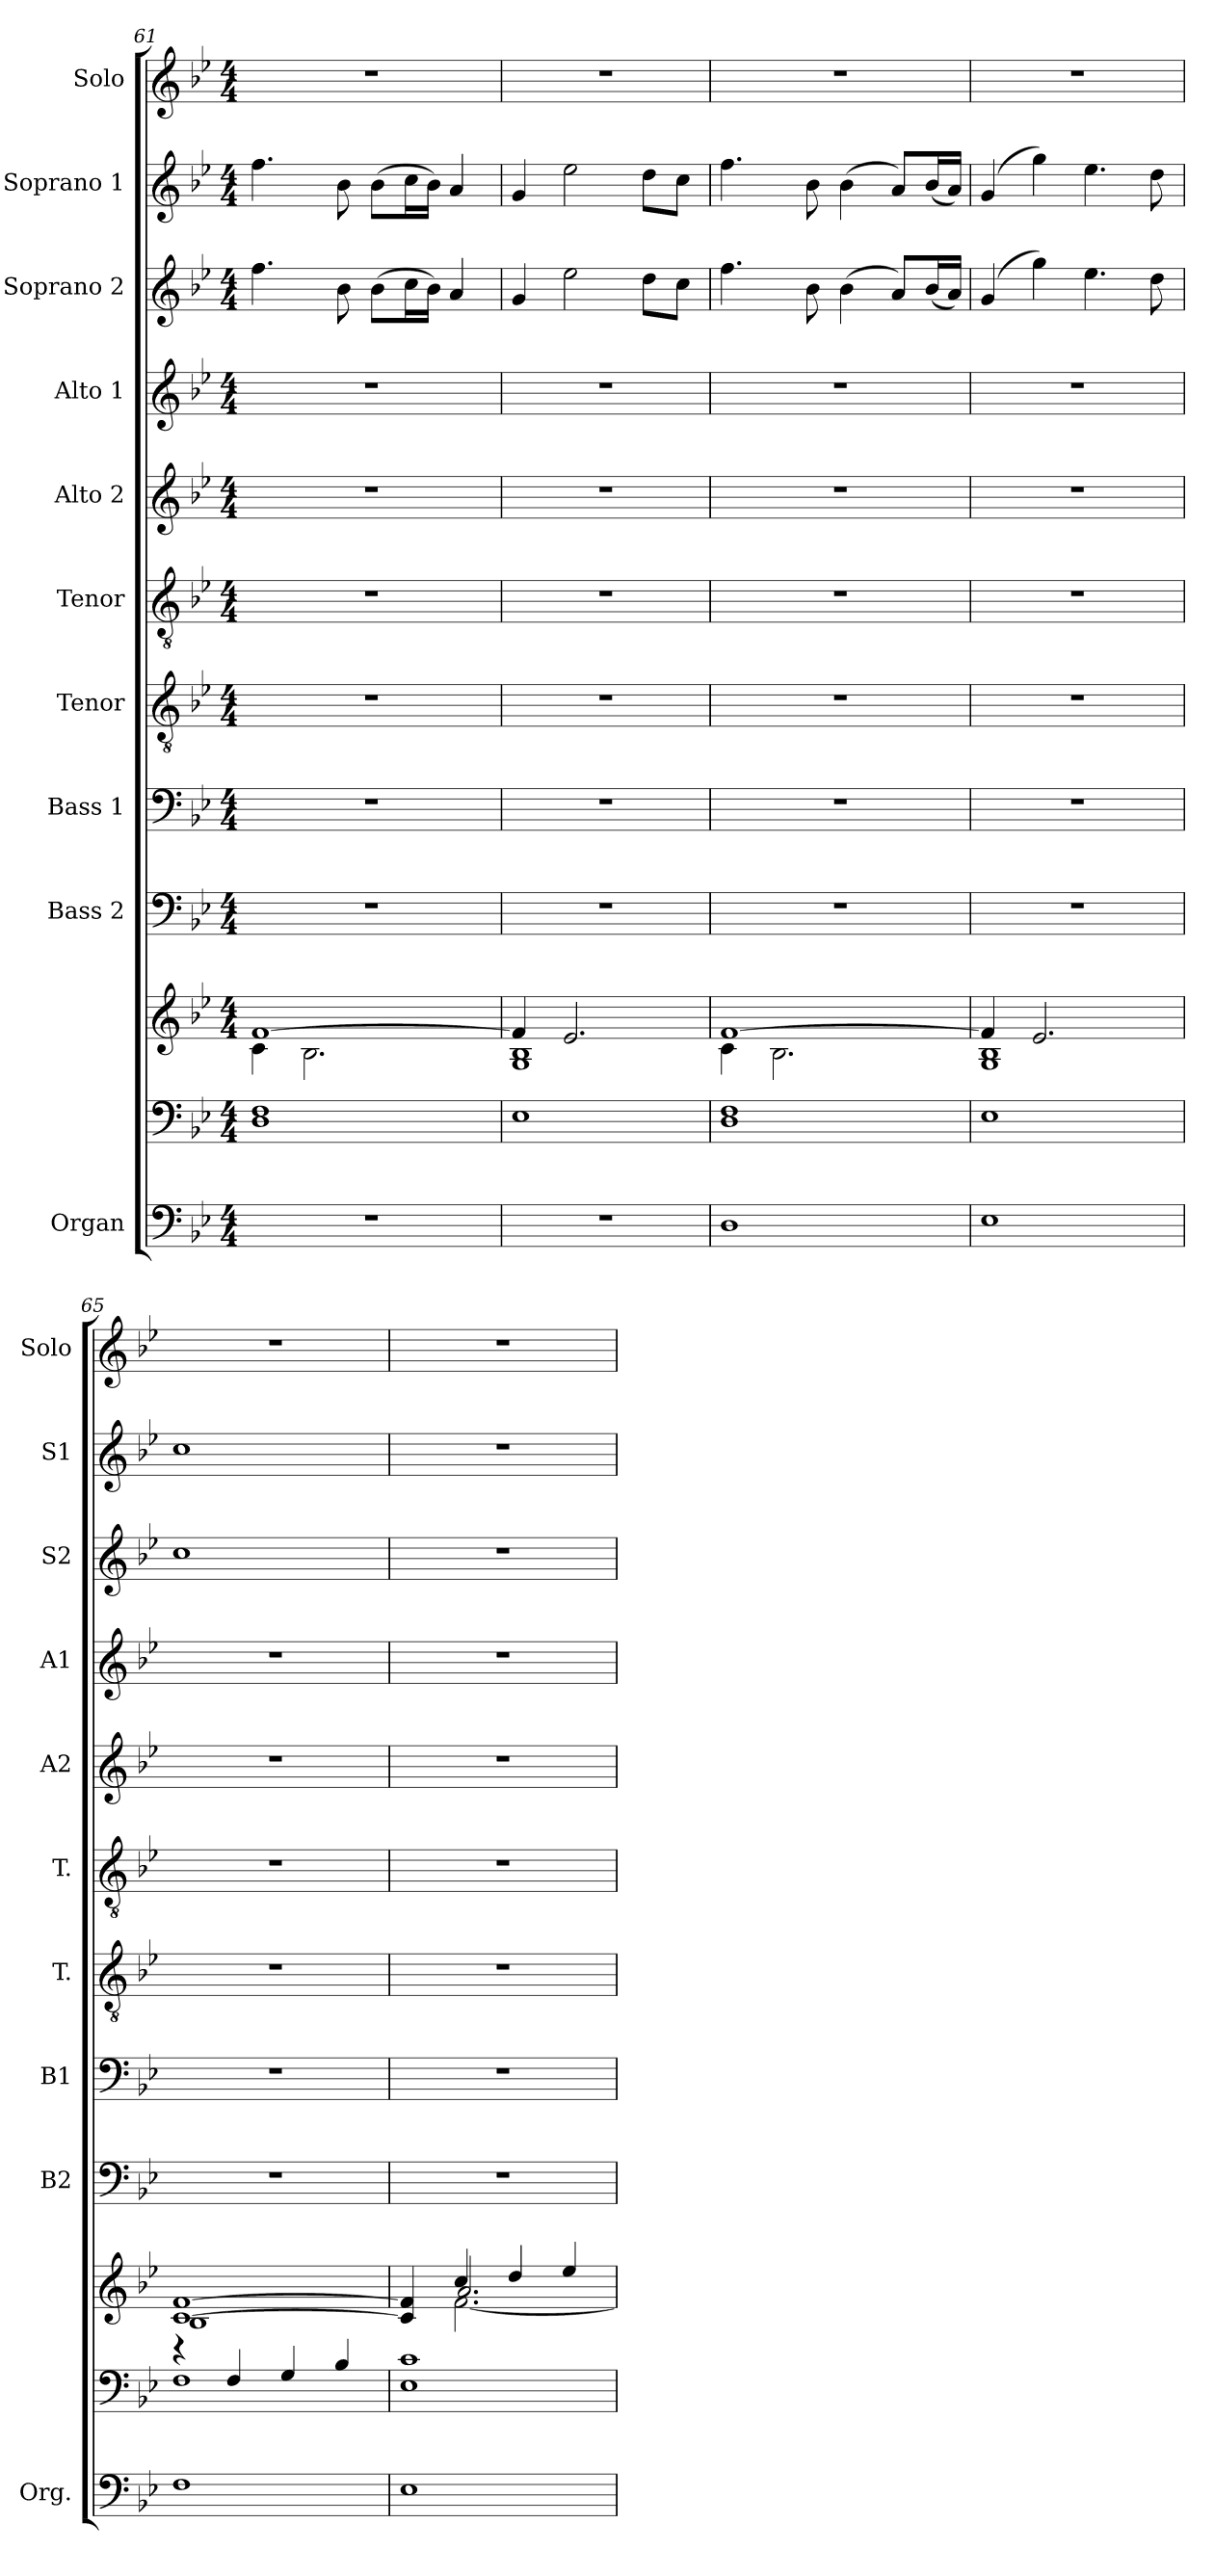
**kern	**kern	**kern	**kern	**kern	**kern	**kern	**kern	**kern	**kern	**kern	**kern
*part10	*part10	*part10	*part9	*part8	*part7	*part6	*part5	*part4	*part3	*part2	*part1
*staff12	*staff11	*staff10	*staff9	*staff8	*staff7	*staff6	*staff5	*staff4	*staff3	*staff2	*staff1
*I"Organ	*	*	*I"Bass 2	*I"Bass 1	*I"Tenor	*I"Tenor	*I"Alto 2	*I"Alto 1	*I"Soprano 2	*I"Soprano 1	*I"Solo
*I'Org.	*	*	*I'B2	*I'B1	*I'T.	*I'T.	*I'A2	*I'A1	*I'S2	*I'S1	*I'Solo
*clefF4	*clefF4	*clefG2	*clefF4	*clefF4	*clefGv2	*clefGv2	*clefG2	*clefG2	*clefG2	*clefG2	*clefG2
*k[b-e-]	*k[b-e-]	*k[b-e-]	*k[b-e-]	*k[b-e-]	*k[b-e-]	*k[b-e-]	*k[b-e-]	*k[b-e-]	*k[b-e-]	*k[b-e-]	*k[b-e-]
*M4/4	*M4/4	*M4/4	*M4/4	*M4/4	*M4/4	*M4/4	*M4/4	*M4/4	*M4/4	*M4/4	*M4/4
=61	=61	=61	=61	=61	=61	=61	=61	=61	=61	=61	=61
*	*	*^	*	*	*	*	*	*	*	*	*
1r	1D 1F	[1f	4c\	1r	1r	1r	1r	1r	1r	4.ff\	4.ff\	1r
.	.	.	2.B-\	.	.	.	.	.	.	.	.	.
.	.	.	.	.	.	.	.	.	.	8b-\	8b-\	.
.	.	.	.	.	.	.	.	.	.	(>8b-\L	(>8b-\L	.
.	.	.	.	.	.	.	.	.	.	16cc\L	16cc\L	.
.	.	.	.	.	.	.	.	.	.	16b-\JJ)	16b-\JJ)	.
.	.	.	.	.	.	.	.	.	.	4a/	4a/	.
=62	=62	=62	=62	=62	=62	=62	=62	=62	=62	=62	=62	=62
1r	1E-	4f/]	1G 1B-	1r	1r	1r	1r	1r	1r	4g/	4g/	1r
.	.	2.e-/	.	.	.	.	.	.	.	2ee-\	2ee-\	.
.	.	.	.	.	.	.	.	.	.	8dd\L	8dd\L	.
.	.	.	.	.	.	.	.	.	.	8cc\J	8cc\J	.
=63	=63	=63	=63	=63	=63	=63	=63	=63	=63	=63	=63	=63
1D	1D 1F	[1f	4c\	1r	1r	1r	1r	1r	1r	4.ff\	4.ff\	1r
.	.	.	2.B-\	.	.	.	.	.	.	.	.	.
.	.	.	.	.	.	.	.	.	.	8b-\	8b-\	.
.	.	.	.	.	.	.	.	.	.	(>4b-\	(>4b-\	.
.	.	.	.	.	.	.	.	.	.	8a/L)	8a/L)	.
.	.	.	.	.	.	.	.	.	.	(<16b-/L	(<16b-/L	.
.	.	.	.	.	.	.	.	.	.	16a/JJ)	16a/JJ)	.
=64	=64	=64	=64	=64	=64	=64	=64	=64	=64	=64	=64	=64
1E-	1E-	4f/]	1G 1B-	1r	1r	1r	1r	1r	1r	(>4g/	(>4g/	1r
.	.	2.e-/	.	.	.	.	.	.	.	4gg\)	4gg\)	.
.	.	.	.	.	.	.	.	.	.	4.ee-\	4.ee-\	.
.	.	.	.	.	.	.	.	.	.	8dd\	8dd\	.
=65	=65	=65	=65	=65	=65	=65	=65	=65	=65	=65	=65	=65
*	*^	*	*	*	*	*	*	*	*	*	*	*
1F	4r	1F	[1c [1f	1B-	1r	1r	1r	1r	1r	1r	1cc	1cc	1r
.	4F/	.	.	.	.	.	.	.	.	.	.	.	.
.	4G/	.	.	.	.	.	.	.	.	.	.	.	.
.	4B-/	.	.	.	.	.	.	.	.	.	.	.	.
=66	=66	=66	=66	=66	=66	=66	=66	=66	=66	=66	=66	=66	=66
*	*	*	*	*^	*	*	*	*	*	*	*	*	*
1E-	1c	1E-	4c/] 4f/]	4ryy	4ryy	1r	1r	1r	1r	1r	1r	1r	1r	1r
.	.	.	4cc/	[2.f\	2.a/	.	.	.	.	.	.	.	.	.
.	.	.	4dd/	.	.	.	.	.	.	.	.	.	.	.
.	.	.	4ee-/	.	.	.	.	.	.	.	.	.	.	.
*	*v	*v	*	*	*	*	*	*	*	*	*	*	*	*
*	*	*v	*v	*v	*	*	*	*	*	*	*	*	*
=	=	=	=	=	=	=	=	=	=	=	=
*-	*-	*-	*-	*-	*-	*-	*-	*-	*-	*-	*-
